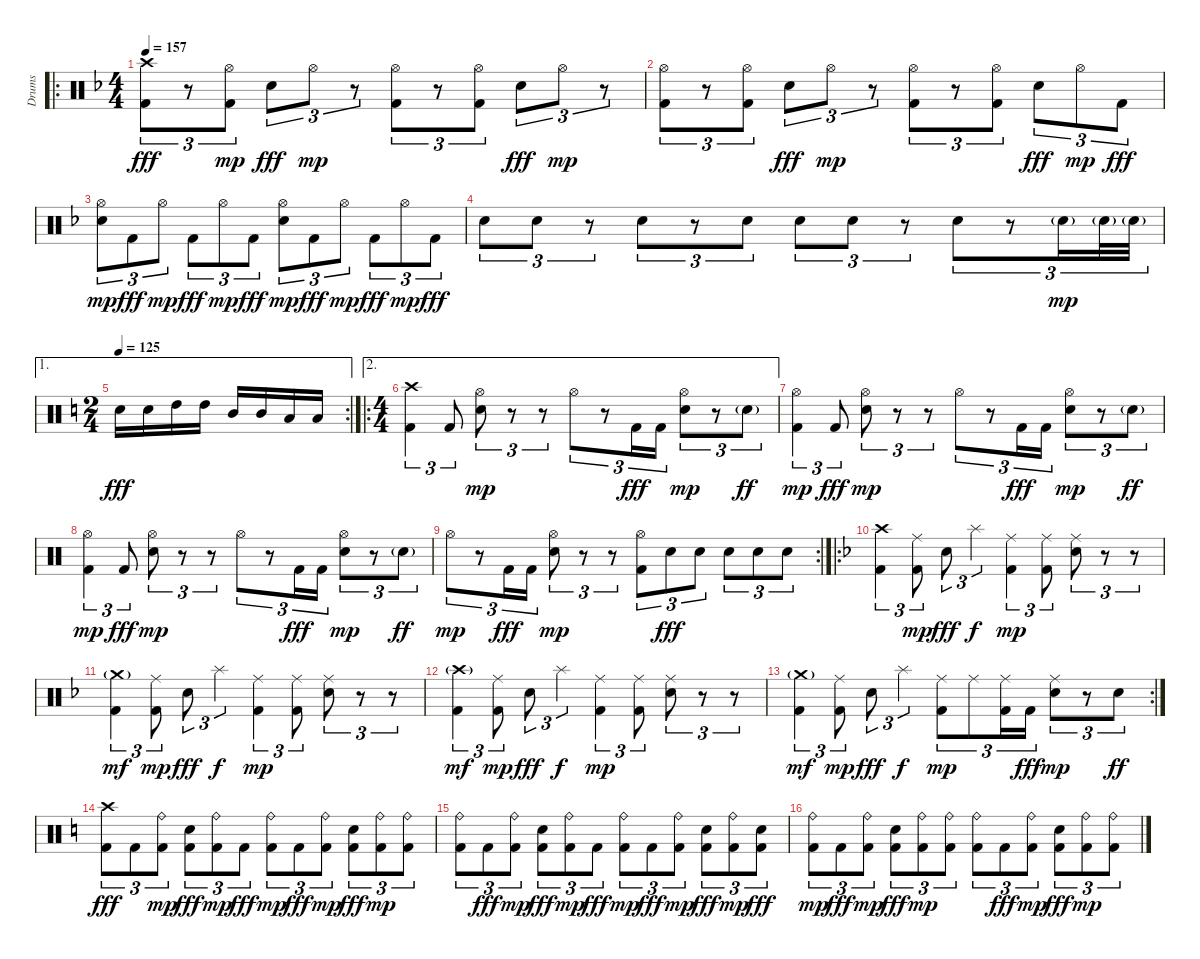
\track ("Drums" "Drums") {instrument percussion}
\staff {score}
\articulation defaults
\ro
\ts (4 4)
\tempo 157
\clef neutral
\ks f
("Kick (hit) 2" "Crash high (hit)").8{tu (3 2) dy fff} r.8{tu (3 2)} ("Kick (hit) 2" "Hi-Hat (open)").8{tu (3 2) dy mp} "Electric Snare (hit)".8{tu (3 2) dy fff} "Hi-Hat (open)".8{tu (3 2) dy mp} r.8{tu (3 2)} ("Kick (hit) 2" "Hi-Hat (open)").8{tu (3 2)} r.8{tu (3 2)} ("Kick (hit) 2" "Hi-Hat (open)").8{tu (3 2)} "Electric Snare (hit)".8{tu (3 2) dy fff} "Hi-Hat (open)".8{tu (3 2) dy mp} r.8{tu (3 2)} |
("Kick (hit) 2" "Hi-Hat (open)").8{tu (3 2)} r.8{tu (3 2)} ("Kick (hit) 2" "Hi-Hat (open)").8{tu (3 2)} "Electric Snare (hit)".8{tu (3 2) dy fff} "Hi-Hat (open)".8{tu (3 2) dy mp} r.8{tu (3 2)} ("Kick (hit) 2" "Hi-Hat (open)").8{tu (3 2)} r.8{tu (3 2)} ("Kick (hit) 2" "Hi-Hat (open)").8{tu (3 2)} "Electric Snare (hit)".8{tu (3 2) dy fff} "Hi-Hat (open)".8{tu (3 2) dy mp} "Kick (hit) 2".8{tu (3 2) dy fff} |
("Electric Snare (hit)" "Hi-Hat (open)").8{tu (3 2) dy mp} "Kick (hit) 2".8{tu (3 2) dy fff} "Hi-Hat (open)".8{tu (3 2) dy mp} "Kick (hit) 2".8{tu (3 2) dy fff} "Hi-Hat (open)".8{tu (3 2) dy mp} "Kick (hit) 2".8{tu (3 2) dy fff} ("Electric Snare (hit)" "Hi-Hat (open)").8{tu (3 2) dy mp} "Kick (hit) 2".8{tu (3 2) dy fff} "Hi-Hat (open)".8{tu (3 2) dy mp} "Kick (hit) 2".8{tu (3 2) dy fff} "Hi-Hat (open)".8{tu (3 2) dy mp} "Kick (hit) 2".8{tu (3 2) dy fff} |
"Electric Snare (hit)".8{tu (3 2)} "Electric Snare (hit)".8{tu (3 2)} r.8{tu (3 2)} "Electric Snare (hit)".8{tu (3 2)} r.8{tu (3 2)} "Electric Snare (hit)".8{tu (3 2)} "Electric Snare (hit)".8{tu (3 2)} "Electric Snare (hit)".8{tu (3 2)} r.8{tu (3 2)} "Electric Snare (hit)".8{tu (3 2)} r.8{tu (3 2)} "Electric Snare (hit)"{g}.16{tu (3 2) dy mp} "Electric Snare (hit)"{g}.32{tu (3 2)} "Electric Snare (hit)"{g}.32{tu (3 2)} |
\ae 1
\rc 2
\ts (2 4)
\tempo 125
\ks c "Electric Snare (hit)".16{dy fff} "Electric Snare (hit)".16 "High Tom (hit)".16 "High Tom (hit)".16 "Mid Tom (hit)".16 "Mid Tom (hit)".16 "Low Tom (hit)".16 "Low Tom (hit)".16
|
\ae 2
\ro
\ts (4 4)
("Kick (hit) 2" "Crash high (hit)").4{tu (3 2)} "Kick (hit) 2".8{tu (3 2)} ("Electric Snare (hit)" "Hi-Hat (open)").8{tu (3 2) dy mp} r.8{tu (3 2)} r.8{tu (3 2)} "Hi-Hat (open)".8{tu (3 2)} r.8{tu (3 2)} "Kick (hit) 2".16{tu (3 2) dy fff} "Kick (hit) 2".16{tu (3 2)} ("Electric Snare (hit)" "Hi-Hat (open)").8{tu (3 2) dy mp} r.8{tu (3 2)} "Electric Snare (hit)"{g}.8{tu (3 2) dy ff} |
("Kick (hit) 2" "Hi-Hat (open)").4{tu (3 2) dy mp} "Kick (hit) 2".8{tu (3 2) dy fff} ("Electric Snare (hit)" "Hi-Hat (open)").8{tu (3 2) dy mp} r.8{tu (3 2)} r.8{tu (3 2)} "Hi-Hat (open)".8{tu (3 2)} r.8{tu (3 2)} "Kick (hit) 2".16{tu (3 2) dy fff} "Kick (hit) 2".16{tu (3 2)} ("Electric Snare (hit)" "Hi-Hat (open)").8{tu (3 2) dy mp} r.8{tu (3 2)} "Electric Snare (hit)"{g}.8{tu (3 2) dy ff} |
("Kick (hit) 2" "Hi-Hat (open)").4{tu (3 2) dy mp} "Kick (hit) 2".8{tu (3 2) dy fff} ("Electric Snare (hit)" "Hi-Hat (open)").8{tu (3 2) dy mp} r.8{tu (3 2)} r.8{tu (3 2)} "Hi-Hat (open)".8{tu (3 2)} r.8{tu (3 2)} "Kick (hit) 2".16{tu (3 2) dy fff} "Kick (hit) 2".16{tu (3 2)} ("Electric Snare (hit)" "Hi-Hat (open)").8{tu (3 2) dy mp} r.8{tu (3 2)} "Electric Snare (hit)"{g}.8{tu (3 2) dy ff} |
\rc 2 "Hi-Hat (open)".8{tu (3 2) dy mp}
r.8{tu (3 2)} "Kick (hit) 2".16{tu (3 2) dy fff} "Kick (hit) 2".16{tu (3 2)} ("Electric Snare (hit)" "Hi-Hat (open)").8{tu (3 2) dy mp} r.8{tu (3 2)} r.8{tu (3 2)} ("Kick (hit) 2" "Hi-Hat (open)").8{tu (3 2)} "Electric Snare (hit)".8{tu (3 2) dy fff} "Electric Snare (hit)".8{tu (3 2)} "Electric Snare (hit)".8{tu (3 2)} "Electric Snare (hit)".8{tu (3 2)} "Electric Snare (hit)".8{tu (3 2)} |
\ro
\ks f
("Kick (hit) 2" "Crash high (hit)").4{tu (3 2)} ("Kick (hit) 2" "Ride (middle)").8{tu (3 2) dy mp} "Electric Snare (hit)".8{tu (3 2) dy fff} "Splash (hit)".4{tu (3 2) dy f} ("Kick (hit) 2" "Ride (middle)").4{tu (3 2) dy mp} ("Kick (hit) 2" "Ride (middle)").8{tu (3 2)} ("Electric Snare (hit)" "Ride (middle)").8{tu (3 2)} r.8{tu (3 2)} r.8{tu (3 2)} |
("Kick (hit) 2" "Crash medium (hit)"{g}).4{tu (3 2) dy mf} ("Kick (hit) 2" "Ride (middle)").8{tu (3 2) dy mp} "Electric Snare (hit)".8{tu (3 2) dy fff} "Splash (hit)".4{tu (3 2) dy f} ("Kick (hit) 2" "Ride (middle)").4{tu (3 2) dy mp} ("Kick (hit) 2" "Ride (middle)").8{tu (3 2)} ("Electric Snare (hit)" "Ride (middle)").8{tu (3 2)} r.8{tu (3 2)} r.8{tu (3 2)} |
("Kick (hit) 2" "Crash high (hit)"{g}).4{tu (3 2) dy mf} ("Kick (hit) 2" "Ride (middle)").8{tu (3 2) dy mp} "Electric Snare (hit)".8{tu (3 2) dy fff} "Splash (hit)".4{tu (3 2) dy f} ("Kick (hit) 2" "Ride (middle)").4{tu (3 2) dy mp} ("Kick (hit) 2" "Ride (middle)").8{tu (3 2)} ("Electric Snare (hit)" "Ride (middle)").8{tu (3 2)} r.8{tu (3 2)} r.8{tu (3 2)} |
\rc 2
("Kick (hit) 2" "Crash medium (hit)"{g}).4{tu (3 2) dy mf} ("Kick (hit) 2" "Ride (middle)").8{tu (3 2) dy mp} "Electric Snare (hit)".8{tu (3 2) dy fff} "Splash (hit)".4{tu (3 2) dy f} ("Kick (hit) 2" "Ride (middle)").8{tu (3 2) dy mp} "Ride (middle)".8{tu (3 2)} ("Kick (hit) 2" "Ride (middle)").16{tu (3 2)} "Kick (hit) 2".16{tu (3 2) dy fff} ("Electric Snare (hit)" "Ride (middle)").8{tu (3 2) dy mp} r.8{tu (3 2)} "Electric Snare (hit)".8{tu (3 2) dy ff} |
\ks c
("Kick (hit) 2" "Crash high (hit)").8{tu (3 2) dy fff} "Kick (hit) 2".8{tu (3 2)} ("Kick (hit) 2" "Ride (bell)").8{tu (3 2) dy mp} ("Kick (hit) 2" "Electric Snare (hit)").8{tu (3 2) dy fff} ("Kick (hit) 2" "Ride (bell)").8{tu (3 2) dy mp} "Kick (hit) 2".8{tu (3 2) dy fff} ("Kick (hit) 2" "Ride (bell)").8{tu (3 2) dy mp} "Kick (hit) 2".8{tu (3 2) dy fff} ("Kick (hit) 2" "Ride (bell)").8{tu (3 2) dy mp} ("Kick (hit) 2" "Electric Snare (hit)").8{tu (3 2) dy fff} ("Kick (hit) 2" "Ride (bell)").8{tu (3 2) dy mp} ("Kick (hit) 2" "Ride (bell)").8{tu (3 2)} |
("Kick (hit) 2" "Ride (bell)").8{tu (3 2)} "Kick (hit) 2".8{tu (3 2) dy fff} ("Kick (hit) 2" "Ride (bell)").8{tu (3 2) dy mp} ("Kick (hit) 2" "Electric Snare (hit)").8{tu (3 2) dy fff} ("Kick (hit) 2" "Ride (bell)").8{tu (3 2) dy mp} "Kick (hit) 2".8{tu (3 2) dy fff} ("Kick (hit) 2" "Ride (bell)").8{tu (3 2) dy mp} "Kick (hit) 2".8{tu (3 2) dy fff} ("Kick (hit) 2" "Ride (bell)").8{tu (3 2) dy mp} ("Kick (hit) 2" "Electric Snare (hit)").8{tu (3 2) dy fff} ("Kick (hit) 2" "Ride (bell)").8{tu (3 2) dy mp} ("Kick (hit) 2" "Electric Snare (hit)").8{tu (3 2) dy fff} |
("Kick (hit) 2" "Ride (bell)").8{tu (3 2) dy mp} "Kick (hit) 2".8{tu (3 2) dy fff} ("Kick (hit) 2" "Ride (bell)").8{tu (3 2) dy mp} ("Kick (hit) 2" "Electric Snare (hit)").8{tu (3 2) dy fff} ("Kick (hit) 2" "Ride (bell)").8{tu (3 2) dy mp} ("Kick (hit) 2" "Ride (bell)").8{tu (3 2)} ("Kick (hit) 2" "Ride (bell)").8{tu (3 2)} "Kick (hit) 2".8{tu (3 2) dy fff} ("Kick (hit) 2" "Ride (bell)").8{tu (3 2) dy mp} ("Kick (hit) 2" "Electric Snare (hit)").8{tu (3 2) dy fff} ("Kick (hit) 2" "Ride (bell)").8{tu (3 2) dy mp} ("Kick (hit) 2" "Ride (bell)").8{tu (3 2)}
